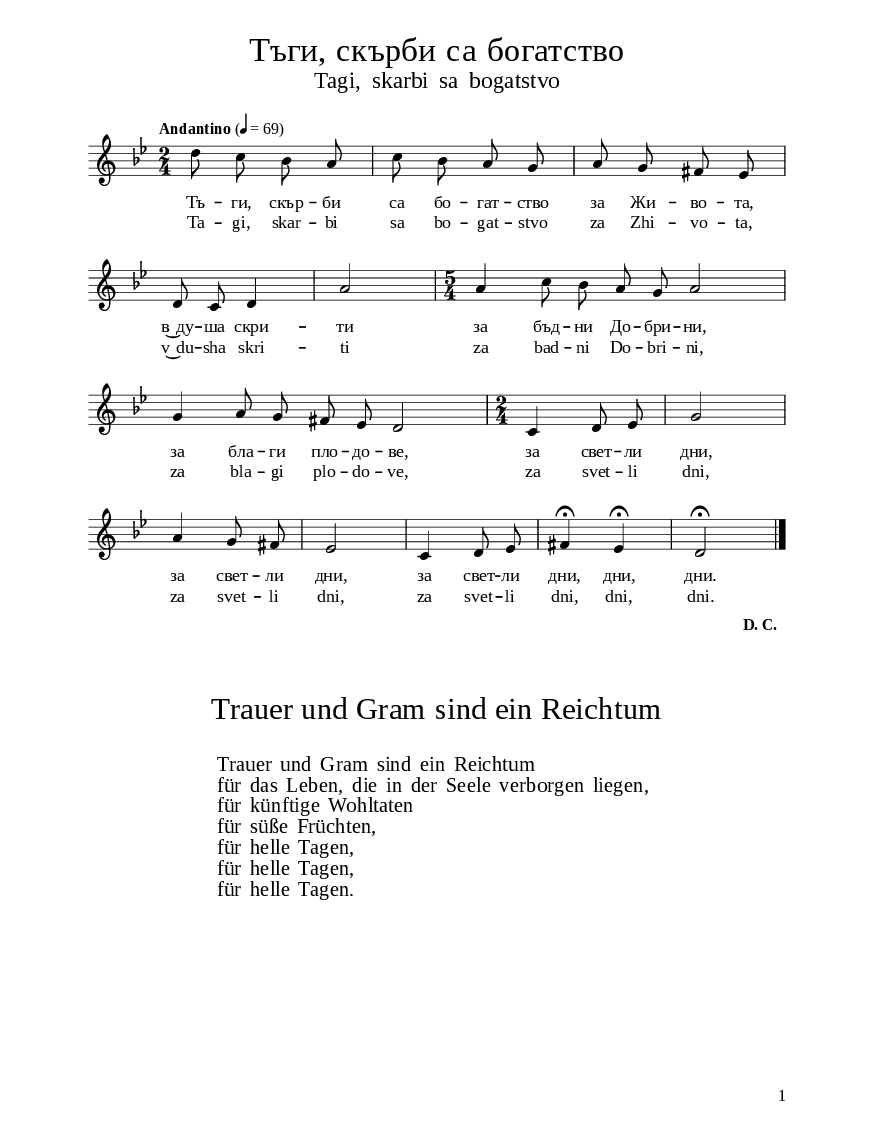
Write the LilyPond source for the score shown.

\version "2.22.0"

\paper {
  #(set-paper-size "a5")
}

\bookpart {
\paper {
  print-all-headers = ##t
  print-page-number = ##t 
  print-first-page-number = ##t
  
  % put page numbers on the bottom
  oddHeaderMarkup = \markup ""
  evenHeaderMarkup = \markup ""
  oddFooterMarkup = \markup
    \fill-line {
      ""
      \on-the-fly #print-page-number-check-first \fromproperty #'page:page-number-string
    }
  evenFooterMarkup = \markup
    \fill-line {
      \on-the-fly #print-page-number-check-first \fromproperty #'page:page-number-string
      ""
    }

  left-margin = 1.5\cm
  right-margin = 1.5\cm
  top-margin = 1.6\cm
  bottom-margin = 1.2\cm
  ragged-bottom = ##t % do not spread the staves to fill the whole vertical space

  % change lyrics and titles font (affects notes also)
  fonts = 
    #(make-pango-font-tree
     "Times New Roman"
     "DejaVu Sans"
     "DejaVu Sans Mono"
     (/ (* staff-height pt) 3.6))
  
  % change distance between staves
  system-system-spacing =
    #'((basic-distance . 12)
       (minimum-distance . 6)
       (padding . 1)
       (stretchability . 12))
}

\header {
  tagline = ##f
}

\score{
  \layout { 
    indent = 0.0\cm % remove first line indentation
    ragged-last = ##f % do spread last line to fill the whole space
    \context {
      \Score
      \omit BarNumber %remove bar numbers
    } % context
    
    \context { % change staff size
      \Staff
      fontSize = #+0 % affects notes size only 
      \override StaffSymbol #'staff-space = #(magstep -3)
      \override StaffSymbol #'thickness = #0.5
      \override BarLine #'hair-thickness = #1     
      %\override StaffSymbol #'ledger-line-thickness = #'(0 . 0)
    }
    
    \context { % adjust space between staff and lyrics and between the two lyric lines
      \Lyrics
      \override VerticalAxisGroup.nonstaff-relatedstaff-spacing = #'((basic-distance . 4.5))
      \override VerticalAxisGroup.nonstaff-nonstaff-spacing = #'((minimum-distance . 2))
    }
  } % layout


  \new Voice \absolute  {
    \clef treble
    \key g \minor
    \time 2/4 
    %\tempo "Moderato" 8 = 160
    \tempo \markup { % make tempo note smaller
      \concat { "Andantino" \normal-text { " (" }
          \teeny \general-align #Y #DOWN \note {4} #0.8
          \normal-text { " = 69)" }
      }
    }
    
    \autoBeamOff
  
  d''8 c'' bes' a' | c''8 bes' a' g' | a'8 g' fis' es' \break 
 
 d' c' d'4 | a'2|  \time 5/4 a'4 c''8 bes'8 a' g' a'2 | \break 
 
  g'4  a'8 g' fis'8 es' d'2 | \time 2/4 c'4 d'8 es'8| g'2 | \break

  a'4 g'8 fis' | es'2 |  c'4 d'8 es'8 | fis'4 \fermata  es'4 \fermata  | d'2 \fermata  \bar "|."
  }
  
  \addlyrics { 
    Тъ -- ги, скър -- би са бо  --  гат -- ство
    за Жи -- во -- та, в~ду -- ша скри -- ти
    за бъд -- ни До -- бри -- ни,
    за бла -- ги пло -- до -- ве,
    за свет -- ли дни,
    за свет -- ли дни,
    за свет -- ли дни,
    дни, дни.
 }

  \addlyrics {
    Ta -- gi, skar -- bi sa bo  --  gat -- stvo
    za Zhi -- vo -- ta, v~du -- sha skri -- ti
    za bad -- ni Do -- bri -- ni,
    za bla -- gi plo -- do -- ve,
    za svet -- li dni,
    za svet -- li dni,
    za svet -- li dni,
    dni, dni.
  }

  \header {
    title = \markup \column \normal-text \fontsize #2.5 { 
              \center-align
              \line { Тъги, скърби са богатство }
              \vspace #-0.6
              \center-align
              \line \fontsize #-3 {  Tagi, skarbi sa bogatstvo }
              \vspace #-0.8
              \center-align
              \line \fontsize #-3 { " " }
            }
  }
  
  \midi{}
} % score

\markup \halign #-35.2 \raise #2.8 \override #'(baseline-skip . 2) { 
  \column  { 
    \line \right-align { 
      \bold  { "D. C." }
    }
    \line { " " }
    \line { " " }
    \line { " " }
  }
} 

% include foreign translation(s) of the song
\version "2.22.0"

\markup \fill-line { \fontsize #6 "Trauer und Gram sind ein Reichtum" }
\markup \null
\markup \null
\markup \fontsize #+2.5 {
    \hspace #10
    \override #'(baseline-skip . 2)
    
        \column {
     \line { " " } 
     \line {   "   " Trauer und Gram sind ein Reichtum  } 

\line {   "   " für das Leben, die in der Seele verborgen liegen, } 

\line {   "   " für künftige Wohltaten  } 

\line {   "   " für süße Früchten, } 

\line {   "   " für helle Tagen,  } 
 
\line {   "   " für helle Tagen,  } 
\line {   "   " für helle Tagen.  } 
 
      
       
    }
    
    
}
    


} % bookpart
